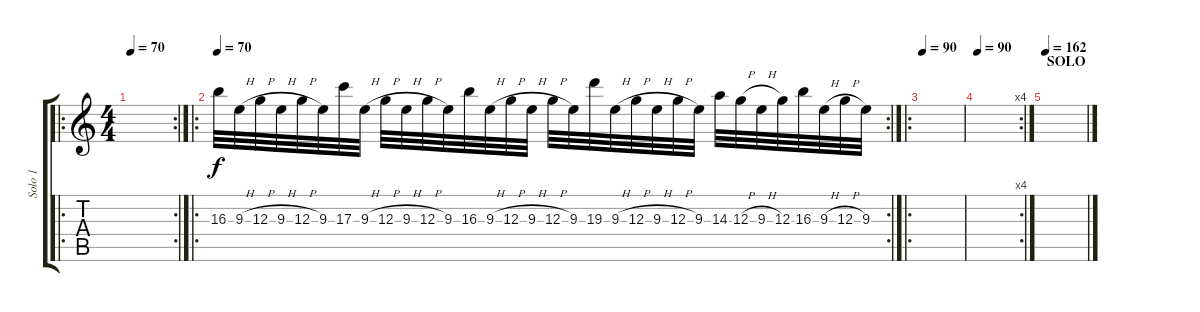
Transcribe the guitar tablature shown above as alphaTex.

\track ("Solo 1" "Solo 1") {instrument distortionguitar}
\staff {score tabs}
\tuning (E4 B3 G3 D3 A2 E2) {hide}
\ro
\rc 2
\ts (4 4)
\tempo 70
\clef g2
\ks c
|
\ro
\rc 2
\tempo 70
16.3.32 9.3{h}.32 12.3{h}.32 9.3{h}.32 12.3{h}.32 9.3.32 17.3.32 9.3{h}.32 12.3{h}.32 9.3{h}.32 12.3{h}.32 9.3.32 16.3.32 9.3{h}.32 12.3{h}.32 9.3{h}.32 12.3{h}.32 9.3.32 19.3.32 9.3{h}.32 12.3{h}.32 9.3{h}.32 12.3{h}.32 9.3.32 14.3.32 12.3{h}.32 9.3{h}.32 12.3.32 16.3.32 9.3{h}.32 12.3{h}.32 9.3.32 |
\ro
\tempo 90
|
\rc 4
\tempo 90
|
\section ("" "SOLO")
\tempo 162
